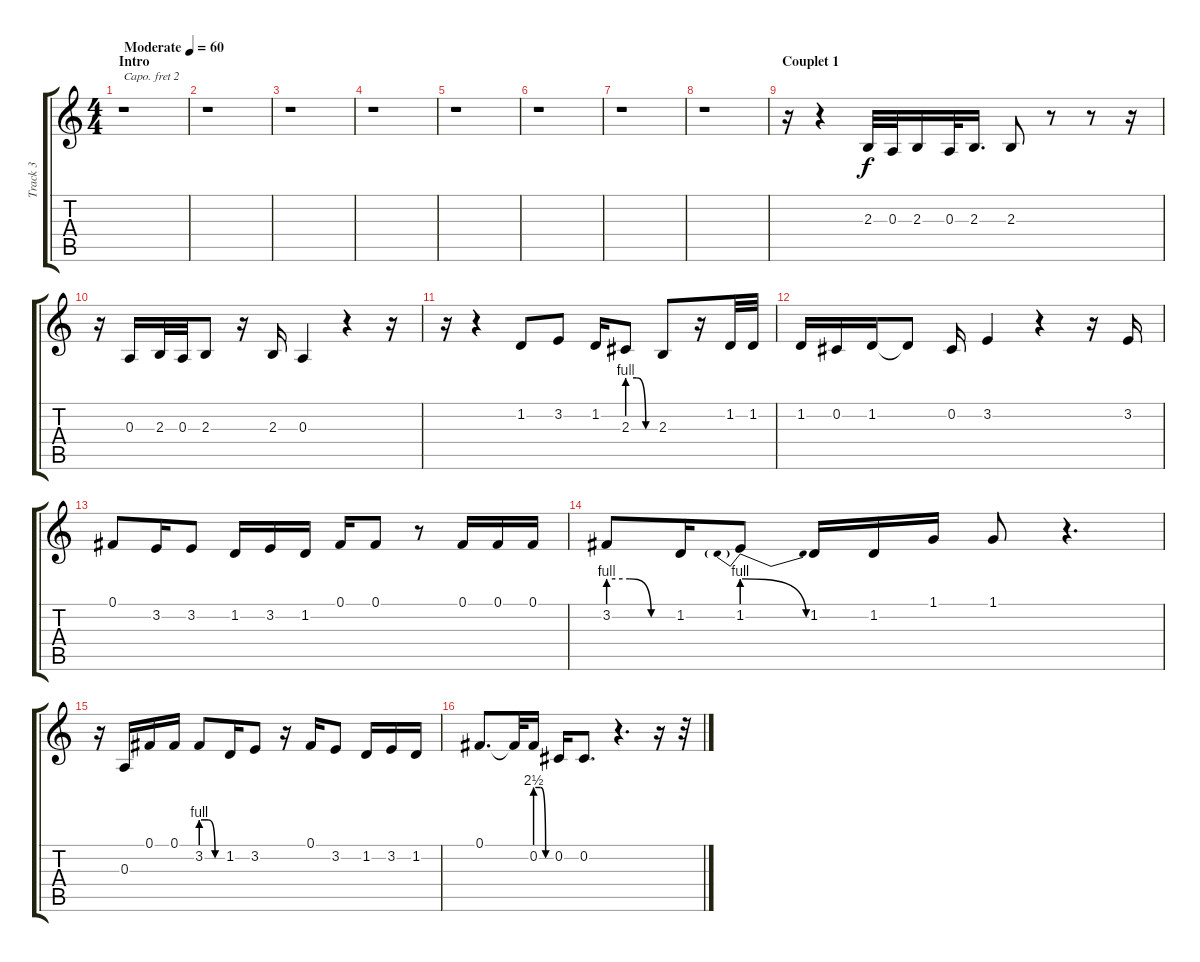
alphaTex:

\track ("Track 3" "Track 3") {instrument acousticgrandpiano}
\staff {score tabs}
\capo 2
\tuning (E4 B3 G3 D3 A2 E2) {hide}
\ts (4 4)
\section ("" "Intro")
\tempo (60 "Moderate")
\clef g2
\ks c
r.1{dy f instrument acousticgrandpiano} |
r.1 |
r.1 |
r.1 |
r.1 |
r.1 |
r.1 |
r.1 |
\section ("" "Couplet 1")
r.16 r.4 2.3.32 0.3.32 2.3.16 0.3.32 2.3.16{d} 2.3.8 r.8 r.8 r.16 |
r.16 0.3.16 2.3.32 0.3.32 2.3.8 r.16 2.3.16 0.3.4 r.4 r.16 |
r.16 r.4 1.2.8 3.2.8 1.2.16 2.3{be (custom 0 4 20 4 40 0 60 0)}.8 2.3.8 r.16 1.2.32 1.2.32 |
1.2.16 0.2.16 1.2.16 1.2{t}.8 0.2.16 3.2.4 r.4 r.16 3.2.16 |
0.1.8 3.2.16 3.2.8 1.2.16 3.2.16 1.2.16 0.1.16 0.1.8 r.8 0.1.16 0.1.16 0.1.16 |
3.2{be (custom 0 4 20 4 40 0 60 0)}.8 1.2.16 1.2{be (prebendrelease 0 4 60 0)}.8 1.2.16 1.2.16 1.1.16 1.1.8 r.4{d} |
r.16 0.3.16 0.1.16 0.1.16 3.2{be (custom 0 4 20 4 40 0 60 0)}.8 1.2.16 3.2.8 r.16 0.1.16 3.2.8 1.2.16 3.2.16 1.2.16 |
0.1.8{d} 0.1{t}.32 0.2{be (custom 0 10 20 10 40 0 60 0)}.16 0.2.16 0.2.8{d} r.4{d} r.16 r.32
